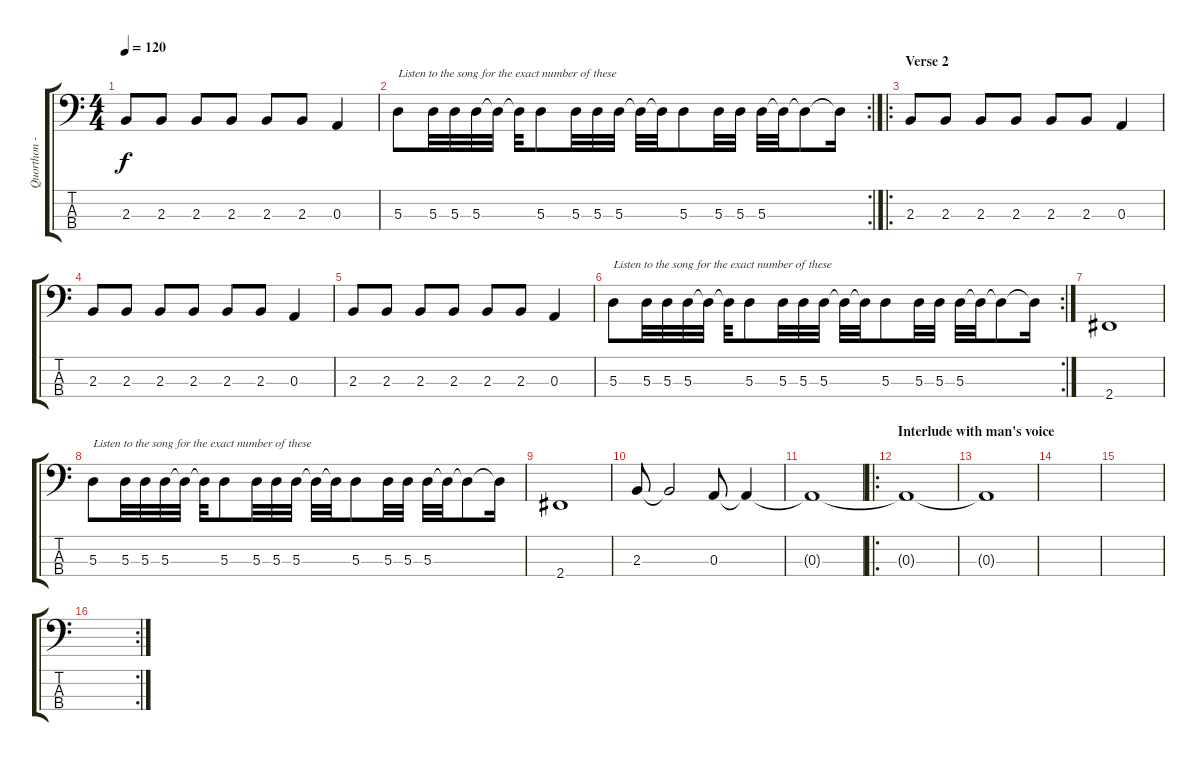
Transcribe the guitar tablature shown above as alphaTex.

\track ("Quorthon - Bass" "Quorthon -") {instrument electricbassfinger}
\staff {score tabs}
\tuning (G2 D2 A1 E1) {hide}
\ts (4 4)
\tempo 120
\clef f4
\ks c
2.3.8{dy f} 2.3.8 2.3.8 2.3.8 2.3.8 2.3.8 0.3.4 |
\rc 2
5.3.8{txt "Listen to the song for the exact number of these"} 5.3.32 5.3.32 5.3.32 5.3{t}.32 5.3{t}.32 5.3.8 5.3.32 5.3.32 5.3.32 5.3{t}.32 5.3{t}.32 5.3.8 5.3.32 5.3.32 5.3.32 5.3{t}.32 5.3{t}.8 5.3{t}.16 |
\ro
\section ("" "Verse 2")
2.3.8 2.3.8 2.3.8 2.3.8 2.3.8 2.3.8 0.3.4 |
2.3.8 2.3.8 2.3.8 2.3.8 2.3.8 2.3.8 0.3.4 |
2.3.8 2.3.8 2.3.8 2.3.8 2.3.8 2.3.8 0.3.4 |
\rc 2
5.3.8{txt "Listen to the song for the exact number of these"} 5.3.32 5.3.32 5.3.32 5.3{t}.32 5.3{t}.32 5.3.8 5.3.32 5.3.32 5.3.32 5.3{t}.32 5.3{t}.32 5.3.8 5.3.32 5.3.32 5.3.32 5.3{t}.32 5.3{t}.8 5.3{t}.16 |
2.4.1 |
5.3.8{txt "Listen to the song for the exact number of these"} 5.3.32 5.3.32 5.3.32 5.3{t}.32 5.3{t}.32 5.3.8 5.3.32 5.3.32 5.3.32 5.3{t}.32 5.3{t}.32 5.3.8 5.3.32 5.3.32 5.3.32 5.3{t}.32 5.3{t}.8 5.3{t}.16 |
2.4.1 |
2.3.8 2.3{t}.2 0.3.8 0.3{t}.4 |
0.3{t}.1 |
\ro
\section ("" "Interlude with man's voice")
0.3{t}.1 |
0.3{t}.1 |
|
|
\rc 2
